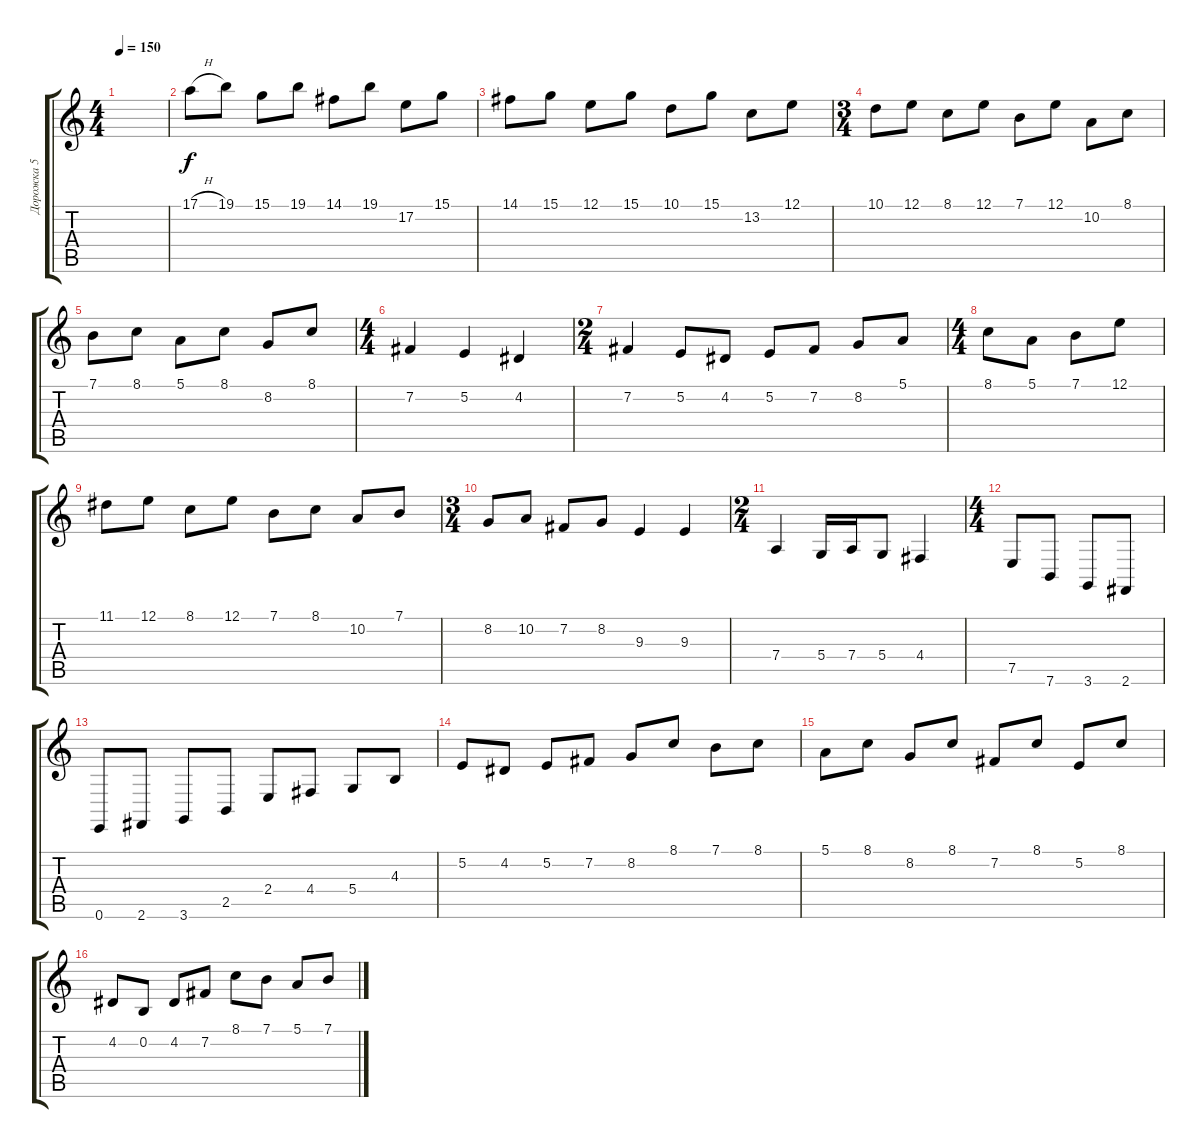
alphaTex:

\track ("Дорожка 5" "Дорожка 5") {instrument violin}
\staff {score tabs}
\tuning (E4 B3 G3 D3 A2 E2) {hide}
\ts (4 4)
\tempo 150
\clef g2
\ks c
|
17.1{h}.8 19.1.8 15.1.8 19.1.8 14.1.8 19.1.8 17.2.8 15.1.8 |
14.1.8 15.1.8 12.1.8 15.1.8 10.1.8 15.1.8 13.2.8 12.1.8 |
\ts (3 4)
10.1.8 12.1.8 8.1.8 12.1.8 7.1.8 12.1.8 10.2.8 8.1.8 |
7.1.8 8.1.8 5.1.8 8.1.8 8.2.8 8.1.8 |
\ts (4 4)
7.2.4 5.2.4 4.2.4 |
\ts (2 4)
7.2.4 5.2.8 4.2.8 5.2.8 7.2.8 8.2.8 5.1.8 |
\ts (4 4)
8.1.8 5.1.8 7.1.8 12.1.8 |
11.1.8 12.1.8 8.1.8 12.1.8 7.1.8 8.1.8 10.2.8 7.1.8 |
\ts (3 4)
8.2.8 10.2.8 7.2.8 8.2.8 9.3.4 9.3.4 |
\ts (2 4)
7.4.4 5.4.16 7.4.16 5.4.8 4.4.4 |
\ts (4 4)
7.5.8 7.6.8 3.6.8 2.6.8 |
0.6.8 2.6.8 3.6.8 2.5.8 2.4.8 4.4.8 5.4.8 4.3.8 |
5.2.8 4.2.8 5.2.8 7.2.8 8.2.8 8.1.8 7.1.8 8.1.8 |
5.1.8 8.1.8 8.2.8 8.1.8 7.2.8 8.1.8 5.2.8 8.1.8 |
4.2.8 0.2.8 4.2.8 7.2.8 8.1.8 7.1.8 5.1.8 7.1.8
